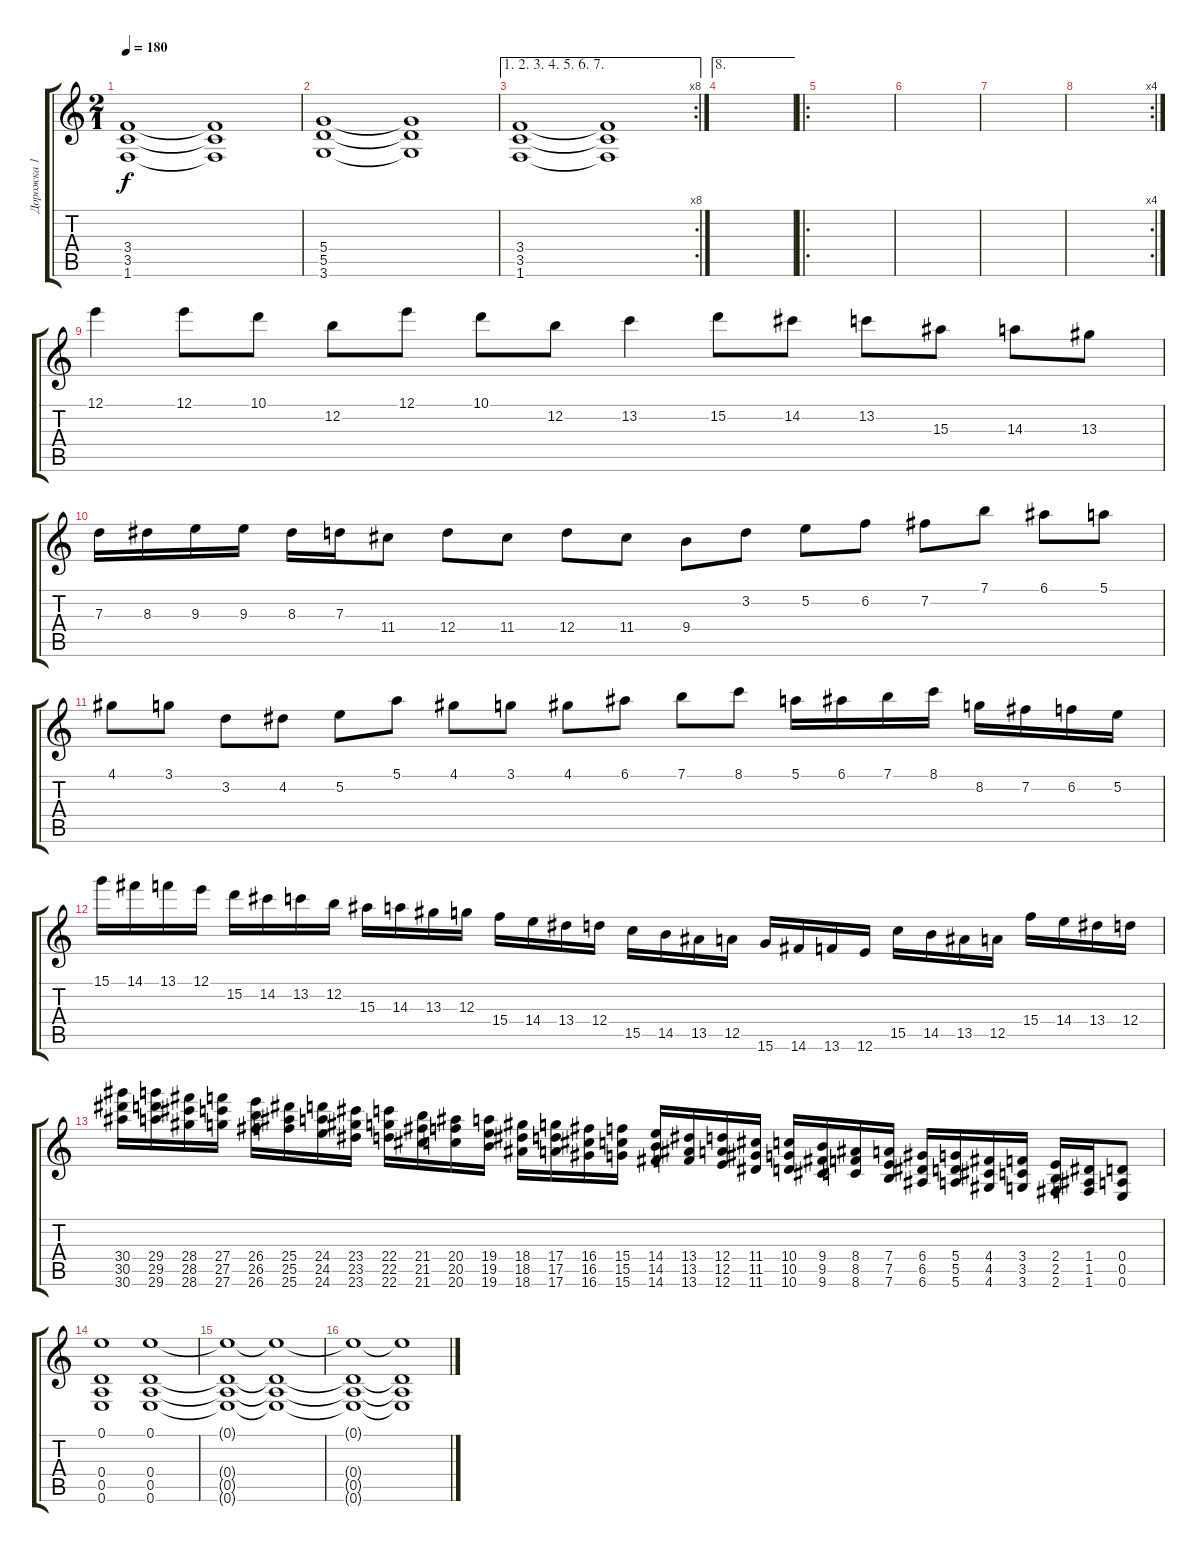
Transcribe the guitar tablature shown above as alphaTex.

\track ("Дорожка 1" "Дорожка 1") {instrument distortionguitar}
\staff {score tabs}
\tuning (E4 B3 G3 D3 A2 E2) {hide}
\ts (2 1)
\tempo 180
\clef g2
\ks c
(3.4 3.5 1.6).1{dy f} (3.4{t} 3.5{t} 1.6{t}).1 |
(5.4 5.5 3.6).1 (5.4{t} 5.5{t} 3.6{t}).1 |
\ae (1 2 3 4 5 6 7)
\rc 8
(3.4 3.5 1.6).1 (3.4{t} 3.5{t} 1.6{t}).1 |
\ae 8
|
\ro
|
|
|
\rc 4
|
12.1.4 12.1.8 10.1.8 12.2.8 12.1.8 10.1.8 12.2.8 13.2.4 15.2.8 14.2.8 13.2.8 15.3.8 14.3.8 13.3.8 |
7.3.16 8.3.16 9.3.16 9.3.16 8.3.16 7.3.16 11.4.8 12.4.8 11.4.8 12.4.8 11.4.8 9.4.8 3.2.8 5.2.8 6.2.8 7.2.8 7.1.8 6.1.8 5.1.8 |
4.1.8 3.1.8 3.2.8 4.2.8 5.2.8 5.1.8 4.1.8 3.1.8 4.1.8 6.1.8 7.1.8 8.1.8 5.1.16 6.1.16 7.1.16 8.1.16 8.2.16 7.2.16 6.2.16 5.2.16 |
15.1.16 14.1.16 13.1.16 12.1.16 15.2.16 14.2.16 13.2.16 12.2.16 15.3.16 14.3.16 13.3.16 12.3.16 15.4.16 14.4.16 13.4.16 12.4.16 15.5.16 14.5.16 13.5.16 12.5.16 15.6.16 14.6.16 13.6.16 12.6.16 15.5.16 14.5.16 13.5.16 12.5.16 15.4.16 14.4.16 13.4.16 12.4.16 |
(30.4 30.5 30.6).16 (29.4 29.5 29.6).16 (28.4 28.5 28.6).16 (27.4 27.5 27.6).16 (26.4 26.5 26.6).16 (25.4 25.5 25.6).16 (24.4 24.5 24.6).16 (23.4 23.5 23.6).16 (22.4 22.5 22.6).16 (21.4 21.5 21.6).16 (20.4 20.5 20.6).16 (19.4 19.5 19.6).16 (18.4 18.5 18.6).16 (17.4 17.5 17.6).16 (16.4 16.5 16.6).16 (15.4 15.5 15.6).16 (14.4 14.5 14.6).16 (13.4 13.5 13.6).16 (12.4 12.5 12.6).16 (11.4 11.5 11.6).16 (10.4 10.5 10.6).16 (9.4 9.5 9.6).16 (8.4 8.5 8.6).16 (7.4 7.5 7.6).16 (6.4 6.5 6.6).16 (5.4 5.5 5.6).16 (4.4 4.5 4.6).16 (3.4 3.5 3.6).16 (2.4 2.5 2.6).16 (1.4 1.5 1.6).16 (0.4 0.5 0.6).8 |
(0.1 0.4 0.5 0.6).1 (0.1 0.4 0.5 0.6).1 |
(0.1{t} 0.4{t} 0.5{t} 0.6{t}).1 (0.1{t} 0.4{t} 0.5{t} 0.6{t}).1 |
(0.1{t} 0.4{t} 0.5{t} 0.6{t}).1 (0.1{t} 0.4{t} 0.5{t} 0.6{t}).1
